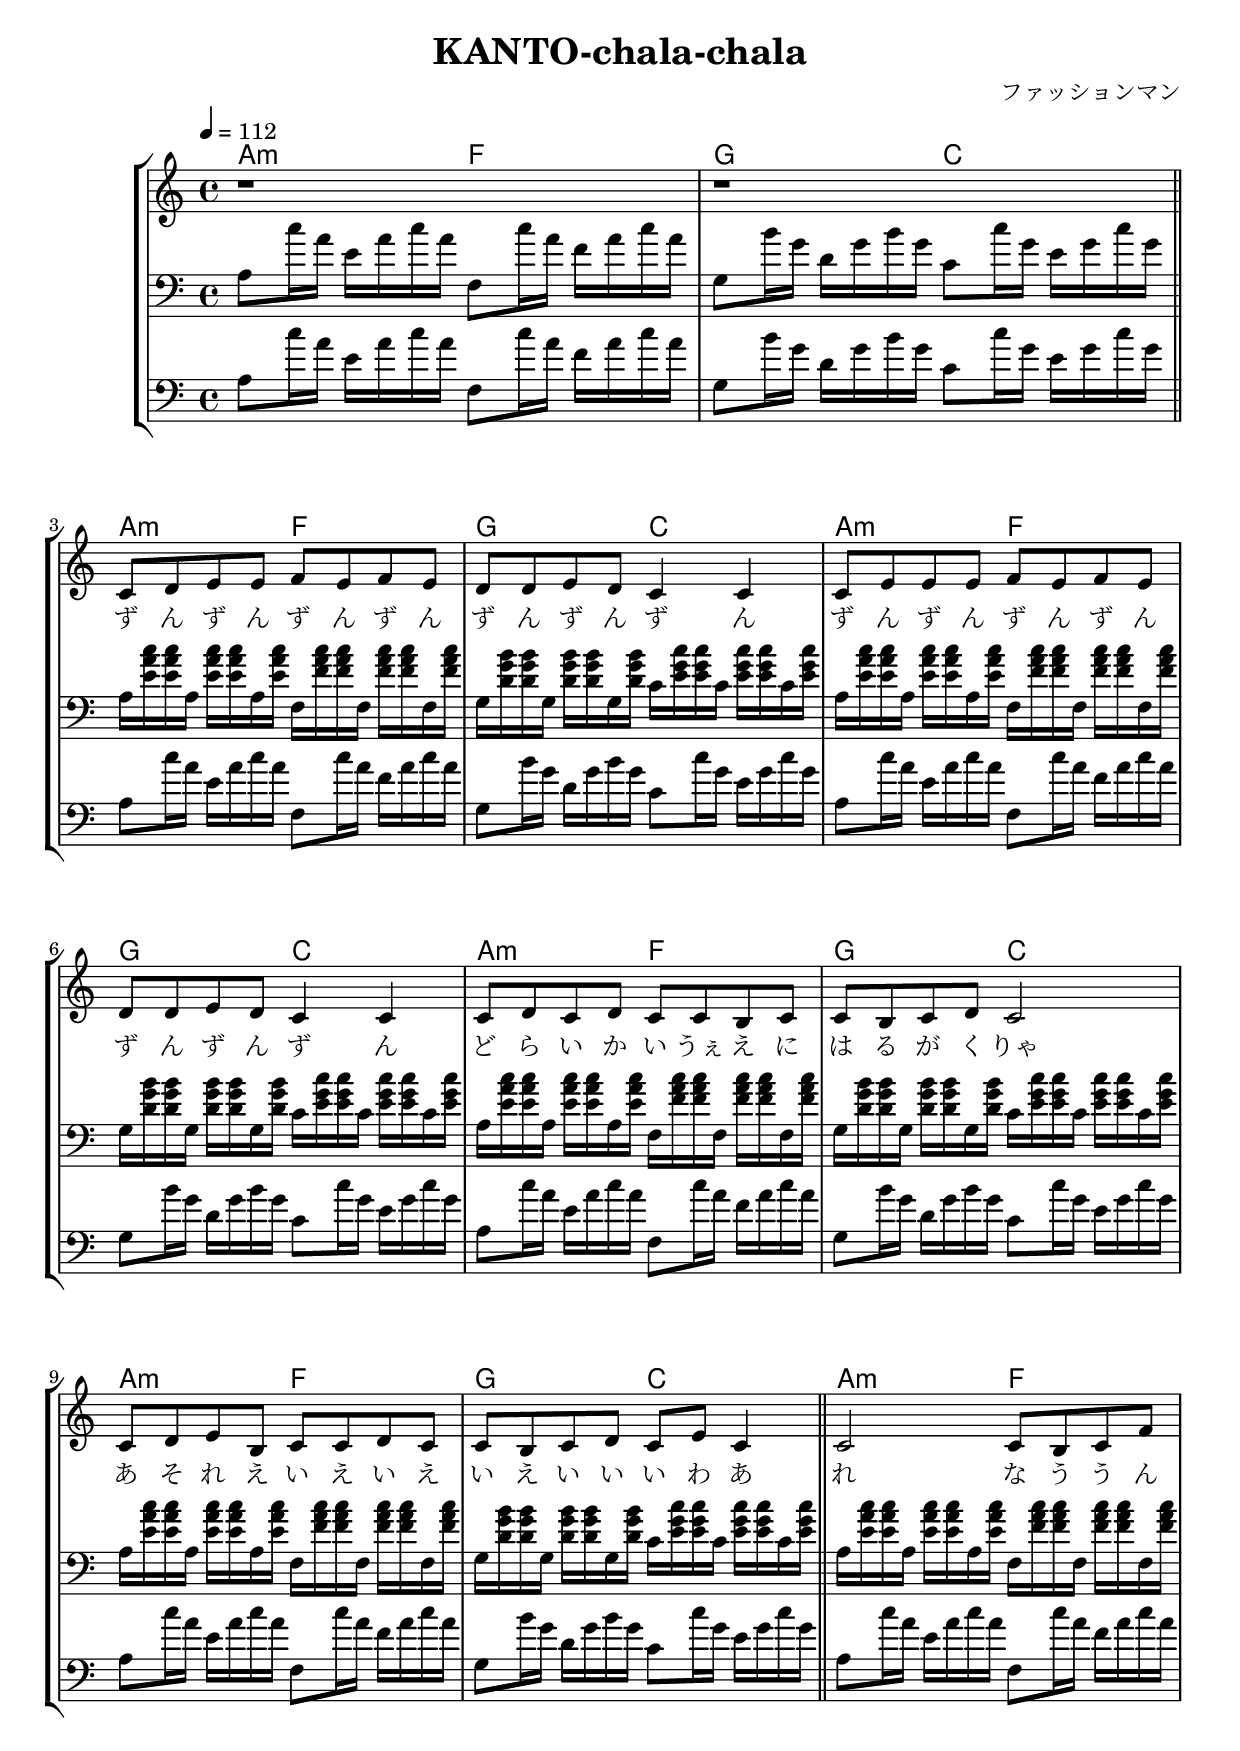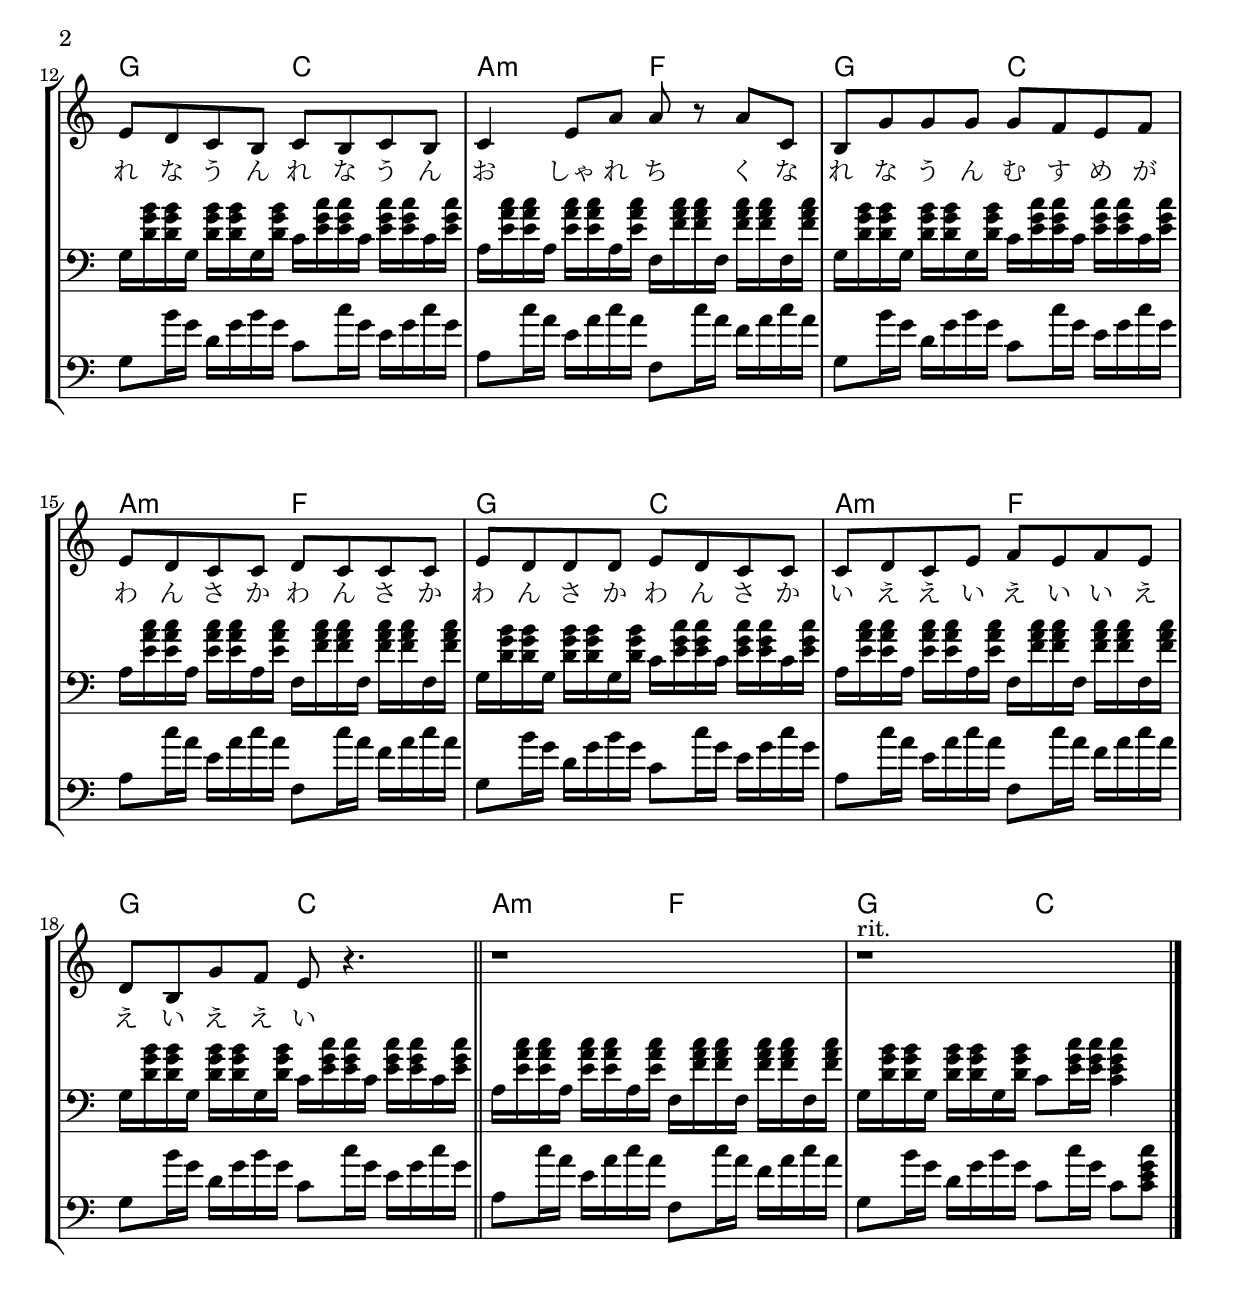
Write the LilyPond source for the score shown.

\version "2.12.1"

\header {
	title = \markup {KANTO-chala-chala}
	composer = \markup \center-column {ファッションマン}
}

harmony = \chordmode {
	a2:m f g c 

	a:m f g c a:m f g c a:m f g c a:m f g c 

	a:m f g c a:m f g c a:m f g c a:m f g c 

	a:m f g c 
}

melody = {
	\key c \major
	\tempo 4 = 112
	r1 | r1   
	\set Staff.midiInstrument = #"mmi0.38"
	 c'8  d'8  e'8  e'8  f'8  e'8  f'8  e'8 
	d'8  d'8  e'8  d'8  c'4  c'4 
	c'8  e'8  e'8  e'8  f'8  e'8  f'8  e'8 
	d'8  d'8  e'8  d'8  c'4  c'4 
	c'8  d'8  c'8  d'8  c'8  c'8  b8  c'8 
	c'8  b8  c'8  d'8  c'2 
	c'8  d'8  e'8  b8  c'8  c'8  d'8  c'8 
	c'8  b8  c'8  d'8  c'8  e'8  c'4
	\set Staff.midiInstrument = #"mmi0.38"
	 c'2  c'8  b8  c'8  f'8 
	e'8  d'8  c'8  b8  c'8  b8  c'8  b8 
	c'4  e'8  a'8  a'8  r8  a'8  c'8 
	b8  g'8  g'8  g'8  g'8  f'8  e'8  f'8 
	e'8  d'8  c'8  c'8  d'8  c'8  c'8  c'8 
	e'8  d'8  d'8  d'8  e'8  d'8  c'8  c'8 
	c'8  d'8  c'8  e'8  f'8  e'8  f'8  e'8 
	d'8  b8  g'8  f'8  e'8  	r4. 	r1 | r1^"rit." \bar "|."
}

words = \lyricmode {
	
	ず  ん  ず  ん  ず  ん  ず  ん  ず  ん  ず  ん  ず  ん  ず  ん  ず  ん  ず  ん  ず  ん  ず  ん  ず  ん  ず  ん  ど  ら  い  か  い  うぇ  え  に  は  る  が  く  りゃ  あ  そ  れ  え  い  え  い  え  い  え  い  い  い  わ  あ  
	れ  な  う  う  ん  れ  な  う  ん  れ  な  う  ん  お  しゃ  れ  ち  く  な  れ  な  う  ん  む  す  め  が  わ  ん  さ  か  わ  ん  さ  か  わ  ん  さ  か  わ  ん  さ  か  い  え  え  い  え  い  い  え  え  い  え  え  い  
	
}

tempochange = {
	\tempo 4 = 112
	r1 | r1 \bar "||"
	\tempo 4 = 112
	r1 | r1 | r1 | r1 | r1 | r1 | r1 | r1 \bar "||"
	\tempo 4 = 112
	r1 | r1 | r1 | r1 | r1 | r1 | r1 | r1 \bar "||"
	\tempo 4 = 112
	r1 | \tempo 4 = 84 r2 \tempo 4 = 74 r2 \bar "|."
}

mainacc = {
	\clef bass
	\set Staff.midiInstrument = #"Music box"
	\key c \major
	\tempo 4 = 112
	a8 c''16 a'16   e'16 a'16 c''16 a'16
	f8 c''16 a'16   f'16 a'16 c''16 a'16
	g8 b'16 g'16   d'16 g'16 b'16 g'16
	c'8 c''16 g'16   e'16 g'16 c''16 g'16
	\bar "||"

	\set Staff.midiInstrument = #"Synthstrings 1"
	a16 <e' a' c''>16 <e' a' c''>16 a16   <e' a' c''>16 <e' a' c''>16 a16 <e' a' c''>16
	f16 <f' a' c''>16 <f' a' c''>16 f16   <f' a' c''>16 <f' a' c''>16 f16 <f' a' c''>16
	g16 <d' g' b'>16 <d' g' b'>16 g16   <d' g' b'>16 <d' g' b'>16 g16 <d' g' b'>16
	c'16 <e' g' c''>16 <e' g' c''>16 c'16   <e' g' c''>16 <e' g' c''>16 c'16 <e' g' c''>16
	a16 <e' a' c''>16 <e' a' c''>16 a16   <e' a' c''>16 <e' a' c''>16 a16 <e' a' c''>16
	f16 <f' a' c''>16 <f' a' c''>16 f16   <f' a' c''>16 <f' a' c''>16 f16 <f' a' c''>16
	g16 <d' g' b'>16 <d' g' b'>16 g16   <d' g' b'>16 <d' g' b'>16 g16 <d' g' b'>16
	c'16 <e' g' c''>16 <e' g' c''>16 c'16   <e' g' c''>16 <e' g' c''>16 c'16 <e' g' c''>16
	a16 <e' a' c''>16 <e' a' c''>16 a16   <e' a' c''>16 <e' a' c''>16 a16 <e' a' c''>16
	f16 <f' a' c''>16 <f' a' c''>16 f16   <f' a' c''>16 <f' a' c''>16 f16 <f' a' c''>16
	g16 <d' g' b'>16 <d' g' b'>16 g16   <d' g' b'>16 <d' g' b'>16 g16 <d' g' b'>16
	c'16 <e' g' c''>16 <e' g' c''>16 c'16   <e' g' c''>16 <e' g' c''>16 c'16 <e' g' c''>16
	a16 <e' a' c''>16 <e' a' c''>16 a16   <e' a' c''>16 <e' a' c''>16 a16 <e' a' c''>16
	f16 <f' a' c''>16 <f' a' c''>16 f16   <f' a' c''>16 <f' a' c''>16 f16 <f' a' c''>16
	g16 <d' g' b'>16 <d' g' b'>16 g16   <d' g' b'>16 <d' g' b'>16 g16 <d' g' b'>16
	c'16 <e' g' c''>16 <e' g' c''>16 c'16   <e' g' c''>16 <e' g' c''>16 c'16 <e' g' c''>16
	\bar "||"

	\set Staff.midiInstrument = #"Synthstrings 1"
	a16 <e' a' c''>16 <e' a' c''>16 a16   <e' a' c''>16 <e' a' c''>16 a16 <e' a' c''>16
	f16 <f' a' c''>16 <f' a' c''>16 f16   <f' a' c''>16 <f' a' c''>16 f16 <f' a' c''>16
	g16 <d' g' b'>16 <d' g' b'>16 g16   <d' g' b'>16 <d' g' b'>16 g16 <d' g' b'>16
	c'16 <e' g' c''>16 <e' g' c''>16 c'16   <e' g' c''>16 <e' g' c''>16 c'16 <e' g' c''>16
	a16 <e' a' c''>16 <e' a' c''>16 a16   <e' a' c''>16 <e' a' c''>16 a16 <e' a' c''>16
	f16 <f' a' c''>16 <f' a' c''>16 f16   <f' a' c''>16 <f' a' c''>16 f16 <f' a' c''>16
	g16 <d' g' b'>16 <d' g' b'>16 g16   <d' g' b'>16 <d' g' b'>16 g16 <d' g' b'>16
	c'16 <e' g' c''>16 <e' g' c''>16 c'16   <e' g' c''>16 <e' g' c''>16 c'16 <e' g' c''>16
	a16 <e' a' c''>16 <e' a' c''>16 a16   <e' a' c''>16 <e' a' c''>16 a16 <e' a' c''>16
	f16 <f' a' c''>16 <f' a' c''>16 f16   <f' a' c''>16 <f' a' c''>16 f16 <f' a' c''>16
	g16 <d' g' b'>16 <d' g' b'>16 g16   <d' g' b'>16 <d' g' b'>16 g16 <d' g' b'>16
	c'16 <e' g' c''>16 <e' g' c''>16 c'16   <e' g' c''>16 <e' g' c''>16 c'16 <e' g' c''>16
	a16 <e' a' c''>16 <e' a' c''>16 a16   <e' a' c''>16 <e' a' c''>16 a16 <e' a' c''>16
	f16 <f' a' c''>16 <f' a' c''>16 f16   <f' a' c''>16 <f' a' c''>16 f16 <f' a' c''>16
	g16 <d' g' b'>16 <d' g' b'>16 g16   <d' g' b'>16 <d' g' b'>16 g16 <d' g' b'>16
	c'16 <e' g' c''>16 <e' g' c''>16 c'16   <e' g' c''>16 <e' g' c''>16 c'16 <e' g' c''>16
	\bar "||"

	\set Staff.midiInstrument = #"Timpani"
	a16 <e' a' c''>16 <e' a' c''>16 a16   <e' a' c''>16 <e' a' c''>16 a16 <e' a' c''>16
	f16 <f' a' c''>16 <f' a' c''>16 f16   <f' a' c''>16 <f' a' c''>16 f16 <f' a' c''>16
	g16 <d' g' b'>16 <d' g' b'>16 g16   <d' g' b'>16 <d' g' b'>16 g16 <d' g' b'>16
	c'8 <e' g' c''>16 <e' g' c''>16 <c' e' g' c''>4
	\bar "|."
}

subacc = {
	\clef bass
	\set Staff.midiInstrument = #"FX 8 (sci-fi)"
	\key c \major
	\tempo 4 = 112
	a8 c''16 a'16   e'16 a'16 c''16 a'16
	f8 c''16 a'16   f'16 a'16 c''16 a'16
	g8 b'16 g'16   d'16 g'16 b'16 g'16
	c'8 c''16 g'16   e'16 g'16 c''16 g'16
	\bar "||"

	\set Staff.midiInstrument = #"FX 8 (sci-fi)"
	a8 c''16 a'16   e'16 a'16 c''16 a'16
	f8 c''16 a'16   f'16 a'16 c''16 a'16
	g8 b'16 g'16   d'16 g'16 b'16 g'16
	c'8 c''16 g'16   e'16 g'16 c''16 g'16
	a8 c''16 a'16   e'16 a'16 c''16 a'16
	f8 c''16 a'16   f'16 a'16 c''16 a'16
	g8 b'16 g'16   d'16 g'16 b'16 g'16
	c'8 c''16 g'16   e'16 g'16 c''16 g'16
	a8 c''16 a'16   e'16 a'16 c''16 a'16
	f8 c''16 a'16   f'16 a'16 c''16 a'16
	g8 b'16 g'16   d'16 g'16 b'16 g'16
	c'8 c''16 g'16   e'16 g'16 c''16 g'16
	a8 c''16 a'16   e'16 a'16 c''16 a'16
	f8 c''16 a'16   f'16 a'16 c''16 a'16
	g8 b'16 g'16   d'16 g'16 b'16 g'16
	c'8 c''16 g'16   e'16 g'16 c''16 g'16
	\bar "||"

	\set Staff.midiInstrument = #"FX 8 (sci-fi)"
	a8 c''16 a'16   e'16 a'16 c''16 a'16
	f8 c''16 a'16   f'16 a'16 c''16 a'16
	g8 b'16 g'16   d'16 g'16 b'16 g'16
	c'8 c''16 g'16   e'16 g'16 c''16 g'16
	a8 c''16 a'16   e'16 a'16 c''16 a'16
	f8 c''16 a'16   f'16 a'16 c''16 a'16
	g8 b'16 g'16   d'16 g'16 b'16 g'16
	c'8 c''16 g'16   e'16 g'16 c''16 g'16
	a8 c''16 a'16   e'16 a'16 c''16 a'16
	f8 c''16 a'16   f'16 a'16 c''16 a'16
	g8 b'16 g'16   d'16 g'16 b'16 g'16
	c'8 c''16 g'16   e'16 g'16 c''16 g'16
	a8 c''16 a'16   e'16 a'16 c''16 a'16
	f8 c''16 a'16   f'16 a'16 c''16 a'16
	g8 b'16 g'16   d'16 g'16 b'16 g'16
	c'8 c''16 g'16   e'16 g'16 c''16 g'16
	\bar "||"

	\set Staff.midiInstrument = #"FX 8 (sci-fi)"
	a8 c''16 a'16   e'16 a'16 c''16 a'16
	f8 c''16 a'16   f'16 a'16 c''16 a'16
	g8 b'16 g'16   d'16 g'16 b'16 g'16
	c'8 c''16 g'16 c'8 <c' e' g' c''>8
	\bar "|."
}

percA = {
	\drummode {
	r8 hho8 hho8 hho8 hho8 hho8 hho8 hho8  |hho8 hho8 hho2.  \bar "||"
	r8 hho8 hho8 hho8 hho8 hho8 hho8 hho8  |hho8 hho8 hho8 hho8 hho8 hho8 hho8 hho8  |r8 hho8 hho8 hho8 hho8 hho8 hho8 hho8  |hho8 hho8 hho8 hho8 hho2  |r8 hho8 hho8 hho8 hho8 hho8 hho8 hho8  |hho8 hho8 hho8 hho8 hho8 hho8 hho8 hho8  |r8 hho8 hho8 hho8 hho8 hho8 hho8 hho8  |hho8 hho8 hho2.  \bar "||"
	r8 cymr16 cymr16 cymr8 cymr16 cymr16 cymr8 cymr16 cymr16 cymr8 cymr8  |cymr8 cymr16 cymr16 cymr8 cymr16 cymr16 cymr8 cymr16 cymr16 cymr8 cymr8  |cymr8 cymr16 cymr16 cymr8 cymr16 cymr16 cymr8 cymr16 cymr16 cymr8 cymr16 cymr16  |cymr8 cymr16 cymr16 cymr8 cymr16 cymr16 cymr8 cymr16 cymr16 cymr8 cymr8  |r8 cymr16 cymr16 cymr8 cymr16 cymr16 cymr8 cymr16 cymr16 cymr8 cymr8  |cymr8 cymr16 cymr16 cymr8 cymr16 cymr16 cymr8 cymr16 cymr16 cymr8 cymr8  |cymr8 cymr16 cymr16 cymr8 cymr16 cymr16 cymr8 cymr16 cymr16 cymr8 cymr16 cymr16  |cymr8 cymr16 cymr16 cymr8 cymr16 cymr16 cymr8 cymr16 cymr16 cymr8 cymr8  \bar "||"
	r1  |hh4 hh4 hh2  \bar "|."
	}
}

percB = {
	\drummode {
	r8 sn4 sn4 sn4 sn8  |r8 sn8. sn16 sn8 sn16 sn16 sn16 sn8. sn8  \bar "||"
	r8 sn4 sn4 sn4 sn8  |r8 sn4 sn4 sn4 sn8  |r8 sn4 sn4 sn4 sn8  |r8 sn4 sn8 sn8 sn16 sn4 r16  |r8 sn4 sn4 sn4 sn8  |r8 sn4 sn4 sn4 sn8  |r8 sn4 sn4 sn4 sn8  |r8 sn8. sn16 sn8 sn16 sn16 sn16 sn8. sn8  \bar "||"
	r4 sn2 sn4  |r4 sn8 sn4. sn4  |r4 sn2 sn4  |r4 sn8 sn4. sn4  |r4 sn2 sn4  |r4 sn8 sn4. sn4  |r4 sn2 sn4  |r4 sn2 sn8 sn16 sn16  \bar "||"
	sn4 sn4 sn4 sn4  |r4 sn4 r16 sn16 sn16 sn16 sn16 sn16 sn16 sn16  \bar "|."
	}
}

percC = {
	\drummode {
	bd4 bd4 bd8. bd8 bd8.  |bd8 bd8 bd8. bd8. bd8 bd8 bd8  \bar "||"
	bd4 bd4 bd8. bd8 bd8.  |bd4 bd4 bd8. bd8 bd8.  |bd4 bd4 bd8. bd8 bd8.  |bd4 bd4 r16 bd4. r16  |bd4 bd4 bd8. bd8 bd8.  |bd4 bd4 bd8. bd8 bd8.  |bd4 bd4 bd8. bd8 bd8.  |bd8 bd8 bd8. bd8. bd8 bd8 bd8  \bar "||"
	bd8. bd16 bd8. bd16 bd8. bd16 bd8. bd16  |bd8. bd16 bd8. bd16 bd8. bd16 bd4  |bd8. bd16 bd8. bd16 bd8. bd16 bd8. bd16  |bd8. bd16 bd8. bd16 bd8. bd16 bd4  |bd8. bd16 bd8. bd16 bd8. bd16 bd8. bd16  |bd8. bd16 bd8. bd16 bd8. bd16 bd4  |bd8. bd16 bd8. bd16 bd8. bd16 bd8. bd16  |bd8. bd16 bd8. bd16 bd8. bd16 bd8. bd16  \bar "||"
	bd16 bd16 bd16 bd16 bd16 bd16 bd16 bd16 bd16 bd16 bd16 bd16 bd16 bd16 bd16 bd16  |bd8 bd8 bd8 bd8 bd8 bd8 bd8 bd8  \bar "|."
	}
}

percD = {
	\drummode {
	cymc1  |r1  \bar "||"
	cymc1  |r1  |cymc1  |r1  |cymc1  |r1  |cymc1  |r1  \bar "||"
	r1  |r2 r16 tommh4. r16  |r1  |r2 r16 tommh4. r16  |r1  |r2 r16 tommh4. r16  |r1  |r4. tommh2 r8  \bar "||"
	r1  |r8 hho4 hho2 r8  \bar "|."
	}
}

percE = {
	\drummode {
	r1 |r1 \bar "||"
	r1 |r1 |r1 |r2. tommh16 tommh8.  |r1 |r1 |r1 |r2. tommh16 tommh8.  \bar "||"
	r1  |r2. r8 toml8  |r1  |r2. r8 toml8  |r1  |r2. r8 toml8  |r1  |r2 r16 toml4. r16  \bar "||"
	cymc4 cymc4 cymc4 cymc4  |r1 \bar "|."
	}
}

percF = {
	\drummode {
	r1 |r2. r8 tomfh8  \bar "||"
	r1 |r1 |r1 |r2. r8 tomfh16 tomfh16  |r1 |r1 |r1 |r2. r8 tomfh8  \bar "||"
	cymc1  |r1 |r1 |r1 |cymc1  |r1 |r1 |r1 \bar "||"
	r8 tommh2 tommh8. tommh16 tommh8  |r1 \bar "|."
	}
}

percG = {
	\drummode {
	r1 |r2. tomml16 tomml8.  \bar "||"
	r1 |r1 |r1 |r1 |r1 |r1 |r1 |r2. tomml16 tomml8.  \bar "||"
	r1 | r1 | r1 | r1 | r1 | r1 | r1 | r1 \bar "||"
	r4. toml16 toml2 toml16  |r1 \bar "|."
	}
}

\score {
	<<
		\new StaffGroup <<
			\new ChordNames {\harmony}
			\new Voice = "melody" {\melody}
			\new Lyrics \lyricsto "melody" \words
			\new Staff = "mainacc" {\mainacc}
			\new Staff = "subacc" {\subacc}
		>>
	>>
	\layout { }
}
